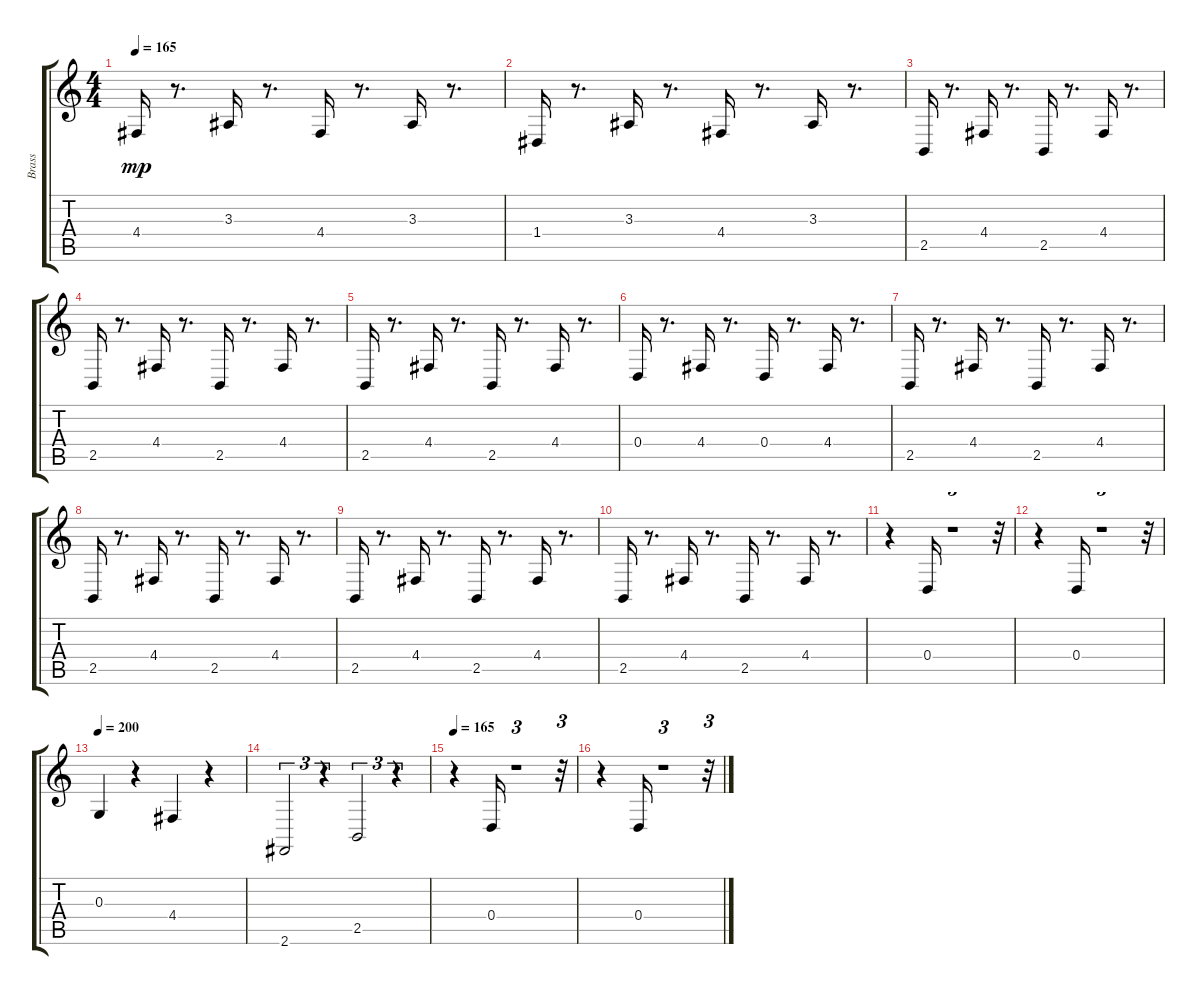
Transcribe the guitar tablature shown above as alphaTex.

\track ("Brass" "Brass") {instrument trombone}
\staff {score tabs}
\tuning (E4 B3 G3 D3 A2 E2) {hide}
\ts (4 4)
\tempo 165
\clef g2
\ks c
4.4.16{dy mp} r.8{d} 3.3.16 r.8{d} 4.4.16 r.8{d} 3.3.16 r.8{d} |
1.4.16 r.8{d} 3.3.16 r.8{d} 4.4.16 r.8{d} 3.3.16 r.8{d} |
2.5.16 r.8{d} 4.4.16 r.8{d} 2.5.16 r.8{d} 4.4.16 r.8{d} |
2.5.16 r.8{d} 4.4.16 r.8{d} 2.5.16 r.8{d} 4.4.16 r.8{d} |
2.5.16 r.8{d} 4.4.16 r.8{d} 2.5.16 r.8{d} 4.4.16 r.8{d} |
0.4.16 r.8{d} 4.4.16 r.8{d} 0.4.16 r.8{d} 4.4.16 r.8{d} |
2.5.16 r.8{d} 4.4.16 r.8{d} 2.5.16 r.8{d} 4.4.16 r.8{d} |
2.5.16 r.8{d} 4.4.16 r.8{d} 2.5.16 r.8{d} 4.4.16 r.8{d} |
2.5.16 r.8{d} 4.4.16 r.8{d} 2.5.16 r.8{d} 4.4.16 r.8{d} |
2.5.16 r.8{d} 4.4.16 r.8{d} 2.5.16 r.8{d} 4.4.16 r.8{d} |
r.4 0.4.16 r.1{tu (3 2)} r.32{tu (3 2)} |
r.4 0.4.16 r.1{tu (3 2)} r.32{tu (3 2)} |
\tempo 200
0.3.4 r.4 4.4.4 r.4 |
2.6.2{tu (3 2)} r.4{tu (3 2)} 2.5.2{tu (3 2)} r.4{tu (3 2)} |
\tempo 165
r.4 0.4.16 r.1{tu (3 2)} r.32{tu (3 2)} |
r.4 0.4.16 r.1{tu (3 2)} r.32{tu (3 2)}
